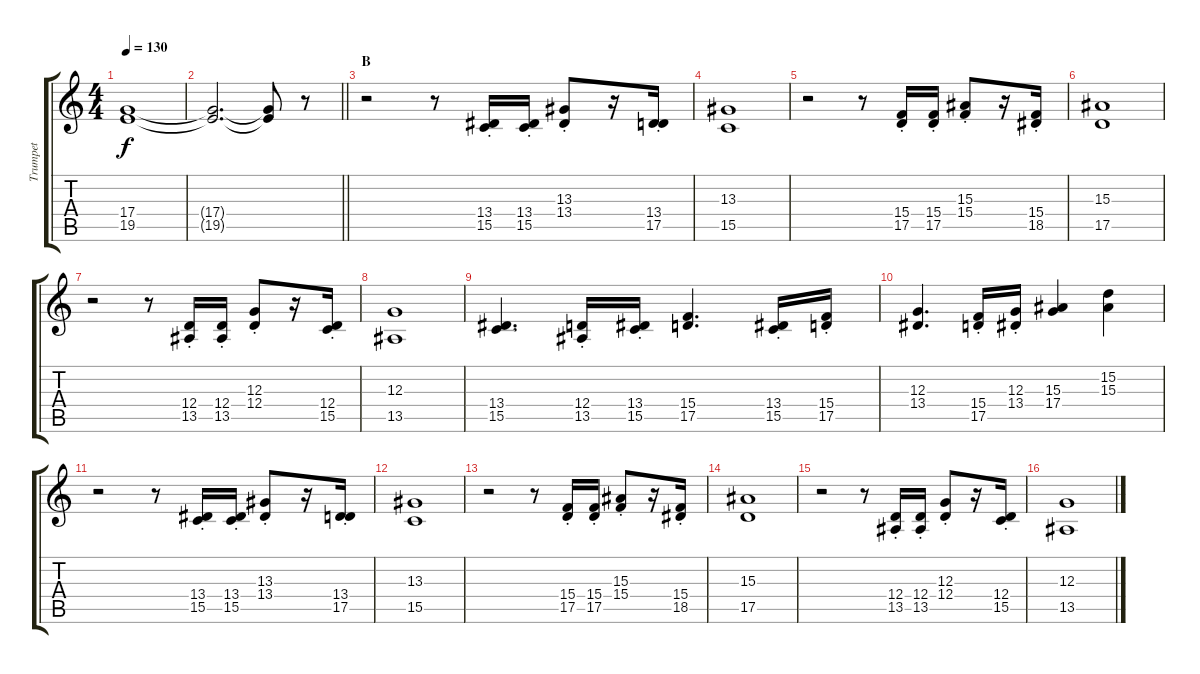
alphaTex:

\track ("Trumpet" "Trumpet") {instrument trumpet}
\staff {score tabs}
\tuning (E4 B3 G3 D3 A2 E2) {hide}
\ts (4 4)
\tempo 130
\clef g2
\ks c
(17.4 19.5).1{dy f} |
\barLineRight lightlight
(17.4{t} 19.5{t}).2{d} (17.4{t} 19.5{t}).8 r.8 |
\section ("" "B")
r.2 r.8 (13.4{st} 15.5{st}).16 (13.4{st} 15.5{st}).16 (13.3{st} 13.4{st}).8 r.16 (13.4{st} 17.5{st}).16 |
(13.3 15.5).1 |
r.2 r.8 (15.4{st} 17.5{st}).16 (15.4{st} 17.5{st}).16 (15.3{st} 15.4{st}).8 r.16 (15.4{st} 18.5{st}).16 |
(15.3 17.5).1 |
r.2 r.8 (12.4{st} 13.5{st}).16 (12.4{st} 13.5{st}).16 (12.3{st} 12.4{st}).8 r.16 (12.4{st} 15.5{st}).16 |
(12.3 13.5).1 |
(13.4 15.5).4{d} (12.4{st} 13.5{st}).16 (13.4{st} 15.5{st}).16 (15.4 17.5).4{d} (13.4{st} 15.5{st}).16 (15.4{st} 17.5{st}).16 |
(12.3 13.4).4{d} (15.4{st} 17.5{st}).16 (12.3{st} 13.4{st}).16 (15.3 17.4).4 (15.2 15.3).4 |
r.2 r.8 (13.4{st} 15.5{st}).16 (13.4{st} 15.5{st}).16 (13.3{st} 13.4{st}).8 r.16 (13.4{st} 17.5{st}).16 |
(13.3 15.5).1 |
r.2 r.8 (15.4{st} 17.5{st}).16 (15.4{st} 17.5{st}).16 (15.3{st} 15.4{st}).8 r.16 (15.4{st} 18.5{st}).16 |
(15.3 17.5).1 |
r.2 r.8 (12.4{st} 13.5{st}).16 (12.4{st} 13.5{st}).16 (12.3{st} 12.4{st}).8 r.16 (12.4{st} 15.5{st}).16 |
(12.3 13.5).1
